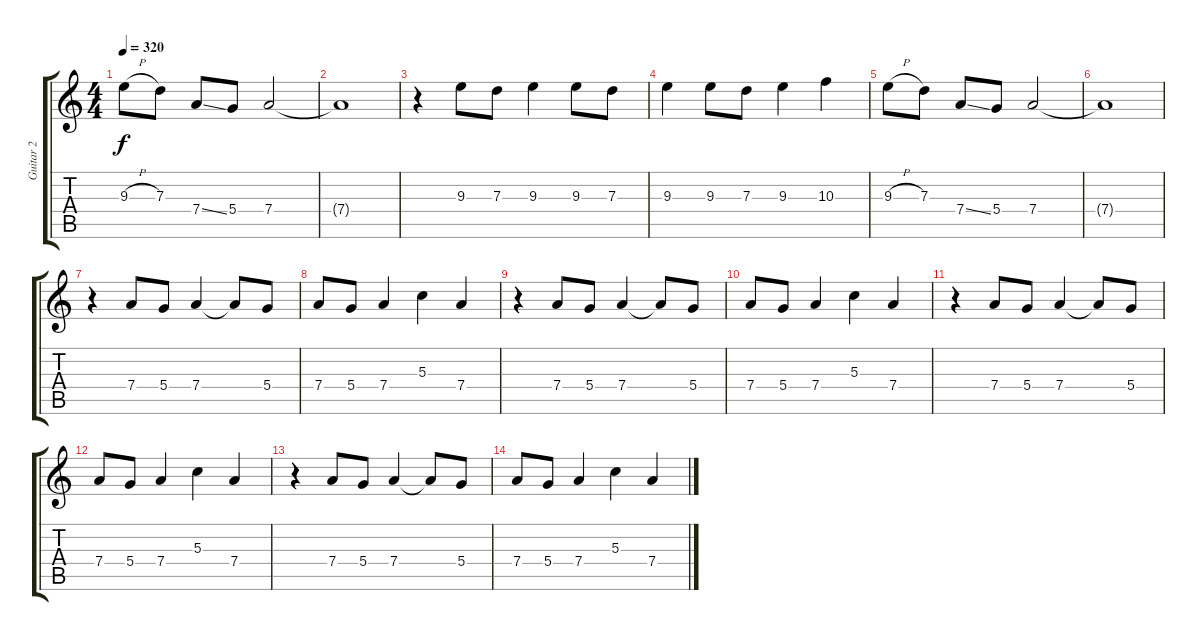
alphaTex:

\track ("Guitar 2" "Guitar 2") {instrument distortionguitar}
\staff {score tabs}
\tuning (E4 B3 G3 D3 A2 E2) {hide}
\ts (4 4)
\tempo 320
\clef g2
\ks c
9.3{h}.8{dy f} 7.3.8 7.4{ss}.8 5.4.8 7.4.2 |
7.4{t}.1 |
r.4 9.3.8 7.3.8 9.3.4 9.3.8 7.3.8 |
9.3.4 9.3.8 7.3.8 9.3.4 10.3.4 |
9.3{h}.8 7.3.8 7.4{ss}.8 5.4.8 7.4.2 |
7.4{t}.1 |
r.4 7.4.8 5.4.8 7.4.4 7.4{t}.8 5.4.8 |
7.4.8 5.4.8 7.4.4 5.3.4 7.4.4 |
r.4 7.4.8 5.4.8 7.4.4 7.4{t}.8 5.4.8 |
7.4.8 5.4.8 7.4.4 5.3.4 7.4.4 |
r.4 7.4.8 5.4.8 7.4.4 7.4{t}.8 5.4.8 |
7.4.8 5.4.8 7.4.4 5.3.4 7.4.4 |
r.4 7.4.8 5.4.8 7.4.4 7.4{t}.8 5.4.8 |
7.4.8 5.4.8 7.4.4 5.3.4 7.4.4
